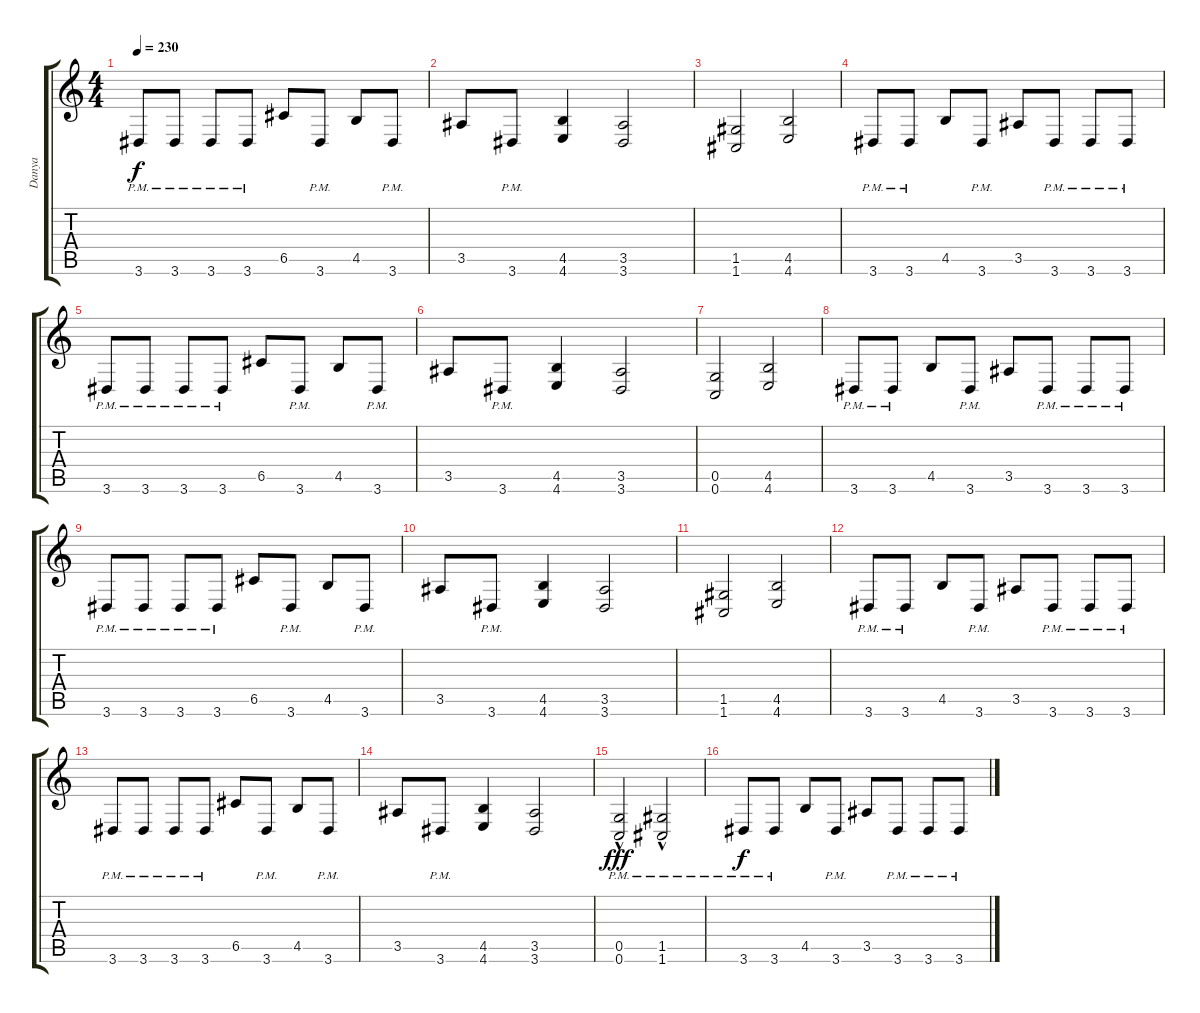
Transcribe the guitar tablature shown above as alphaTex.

\track ("Danya" "Danya") {instrument distortionguitar}
\staff {score tabs}
\tuning (D4 A3 F3 C3 G2 C2) {hide}
\ts (4 4)
\tempo 230
\clef g2
\ks c
3.6{pm}.8{dy f} 3.6{pm}.8 3.6{pm}.8 3.6{pm}.8 6.5.8 3.6{pm}.8 4.5.8 3.6{pm}.8 |
3.5.8 3.6{pm}.8 (4.5 4.6).4 (3.5 3.6).2 |
(1.5 1.6).2 (4.5 4.6).2 |
3.6{pm}.8 3.6{pm}.8 4.5.8 3.6{pm}.8 3.5.8 3.6{pm}.8 3.6{pm}.8 3.6{pm}.8 |
3.6{pm}.8 3.6{pm}.8 3.6{pm}.8 3.6{pm}.8 6.5.8 3.6{pm}.8 4.5.8 3.6{pm}.8 |
3.5.8 3.6{pm}.8 (4.5 4.6).4 (3.5 3.6).2 |
(0.5 0.6).2 (4.5 4.6).2 |
3.6{pm}.8 3.6{pm}.8 4.5.8 3.6{pm}.8 3.5.8 3.6{pm}.8 3.6{pm}.8 3.6{pm}.8 |
3.6{pm}.8 3.6{pm}.8 3.6{pm}.8 3.6{pm}.8 6.5.8 3.6{pm}.8 4.5.8 3.6{pm}.8 |
3.5.8 3.6{pm}.8 (4.5 4.6).4 (3.5 3.6).2 |
(1.5 1.6).2 (4.5 4.6).2 |
3.6{pm}.8 3.6{pm}.8 4.5.8 3.6{pm}.8 3.5.8 3.6{pm}.8 3.6{pm}.8 3.6{pm}.8 |
3.6{pm}.8 3.6{pm}.8 3.6{pm}.8 3.6{pm}.8 6.5.8 3.6{pm}.8 4.5.8 3.6{pm}.8 |
3.5.8 3.6{pm}.8 (4.5 4.6).4 (3.5 3.6).2 |
(0.5{hac pm} 0.6{hac pm}).2{dy fff} (1.5{hac pm} 1.6{hac pm}).2 |
3.6{pm}.8{dy f} 3.6{pm}.8 4.5.8 3.6{pm}.8 3.5.8 3.6{pm}.8 3.6{pm}.8 3.6{pm}.8
